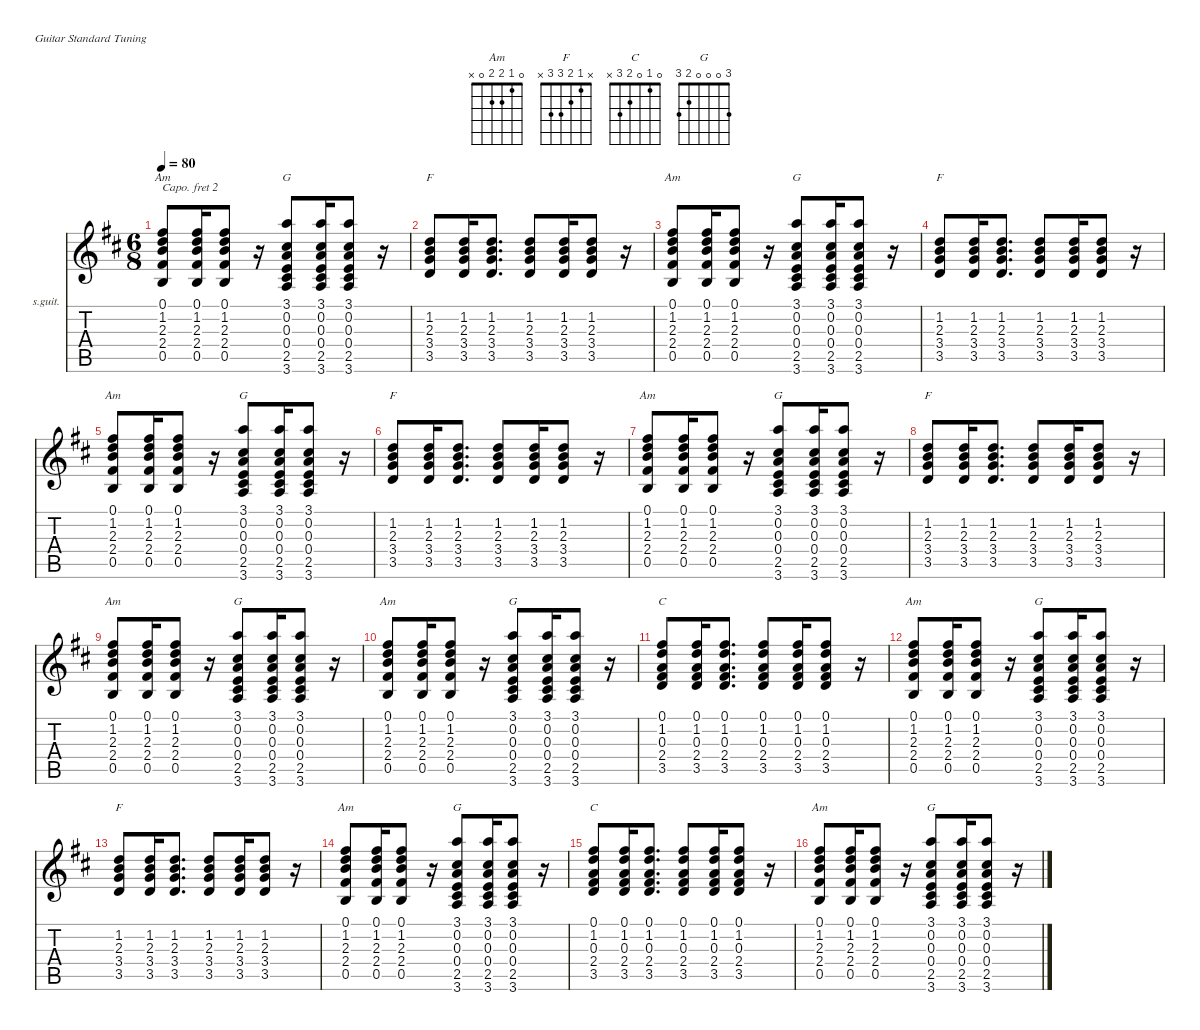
\defaultSystemsLayout 4
\hideDynamics
\bracketExtendMode nobrackets
\firstSystemTrackNameOrientation horizontal
\otherSystemsTrackNameOrientation horizontal
\track ("cowboy chords (capo) 05" "s.guit.") {instrument acousticguitarsteel}
\staff {score tabs}
\capo 2
\tuning (E4 B3 G3 D3 A2 E2)
\chord ("Am" 0 1 2 2 0 x) {showfingering false}
\chord ("F" x 1 2 3 3 x) {showfingering false}
\chord ("C" 0 1 0 2 3 x) {showfingering false}
\chord ("G" 3 0 0 0 2 3) {showfingering false}
\ts (6 8)
\tempo 80
\clef g2
\ks bminor
(0.5{acc forcenatural} 2.4{acc #} 2.3{acc forcenatural} 1.2{acc forcenatural} 0.1{acc #}).8{ch "Am" dy mf} (0.5{acc forcenatural} 2.4{acc #} 2.3{acc forcenatural} 1.2{acc forcenatural} 0.1{acc #}).16 (0.5{acc forcenatural} 2.4{acc #} 2.3{acc forcenatural} 1.2{acc forcenatural} 0.1{acc #}).8 r.16 (3.6{acc forcenatural} 2.5{acc #} 0.4{acc forcenatural} 0.3{acc forcenatural} 0.2{acc #} 3.1{acc forcenatural}).8{ch "G"} (3.6{acc forcenatural} 2.5{acc #} 0.4{acc forcenatural} 0.3{acc forcenatural} 0.2{acc #} 3.1{acc forcenatural}).16 (3.6{acc forcenatural} 2.5{acc #} 0.4{acc forcenatural} 0.3{acc forcenatural} 0.2{acc #} 3.1{acc forcenatural}).8 r.16 |
(3.5{acc forcenatural} 3.4{acc forcenatural} 2.3{acc forcenatural} 1.2{acc forcenatural}).8{ch "F"} (3.5{acc forcenatural} 3.4{acc forcenatural} 2.3{acc forcenatural} 1.2{acc forcenatural}).16 (3.5{acc forcenatural} 3.4{acc forcenatural} 2.3{acc forcenatural} 1.2{acc forcenatural}).8{d} (3.5{acc forcenatural} 3.4{acc forcenatural} 2.3{acc forcenatural} 1.2{acc forcenatural}).8 (3.5{acc forcenatural} 3.4{acc forcenatural} 2.3{acc forcenatural} 1.2{acc forcenatural}).16 (3.5{acc forcenatural} 3.4{acc forcenatural} 2.3{acc forcenatural} 1.2{acc forcenatural}).8 r.16 |
(0.5{acc forcenatural} 2.4{acc #} 2.3{acc forcenatural} 1.2{acc forcenatural} 0.1{acc #}).8{ch "Am"} (0.5{acc forcenatural} 2.4{acc #} 2.3{acc forcenatural} 1.2{acc forcenatural} 0.1{acc #}).16 (0.5{acc forcenatural} 2.4{acc #} 2.3{acc forcenatural} 1.2{acc forcenatural} 0.1{acc #}).8 r.16 (3.6{acc forcenatural} 2.5{acc #} 0.4{acc forcenatural} 0.3{acc forcenatural} 0.2{acc #} 3.1{acc forcenatural}).8{ch "G"} (3.6{acc forcenatural} 2.5{acc #} 0.4{acc forcenatural} 0.3{acc forcenatural} 0.2{acc #} 3.1{acc forcenatural}).16 (3.6{acc forcenatural} 2.5{acc #} 0.4{acc forcenatural} 0.3{acc forcenatural} 0.2{acc #} 3.1{acc forcenatural}).8 r.16 |
(3.5{acc forcenatural} 3.4{acc forcenatural} 2.3{acc forcenatural} 1.2{acc forcenatural}).8{ch "F"} (3.5{acc forcenatural} 3.4{acc forcenatural} 2.3{acc forcenatural} 1.2{acc forcenatural}).16 (3.5{acc forcenatural} 3.4{acc forcenatural} 2.3{acc forcenatural} 1.2{acc forcenatural}).8{d} (3.5{acc forcenatural} 3.4{acc forcenatural} 2.3{acc forcenatural} 1.2{acc forcenatural}).8 (3.5{acc forcenatural} 3.4{acc forcenatural} 2.3{acc forcenatural} 1.2{acc forcenatural}).16 (3.5{acc forcenatural} 3.4{acc forcenatural} 2.3{acc forcenatural} 1.2{acc forcenatural}).8 r.16 |
(0.5{acc forcenatural} 2.4{acc #} 2.3{acc forcenatural} 1.2{acc forcenatural} 0.1{acc #}).8{ch "Am"} (0.5{acc forcenatural} 2.4{acc #} 2.3{acc forcenatural} 1.2{acc forcenatural} 0.1{acc #}).16 (0.5{acc forcenatural} 2.4{acc #} 2.3{acc forcenatural} 1.2{acc forcenatural} 0.1{acc #}).8 r.16 (3.6{acc forcenatural} 2.5{acc #} 0.4{acc forcenatural} 0.3{acc forcenatural} 0.2{acc #} 3.1{acc forcenatural}).8{ch "G"} (3.6{acc forcenatural} 2.5{acc #} 0.4{acc forcenatural} 0.3{acc forcenatural} 0.2{acc #} 3.1{acc forcenatural}).16 (3.6{acc forcenatural} 2.5{acc #} 0.4{acc forcenatural} 0.3{acc forcenatural} 0.2{acc #} 3.1{acc forcenatural}).8 r.16 |
(3.5{acc forcenatural} 3.4{acc forcenatural} 2.3{acc forcenatural} 1.2{acc forcenatural}).8{ch "F"} (3.5{acc forcenatural} 3.4{acc forcenatural} 2.3{acc forcenatural} 1.2{acc forcenatural}).16 (3.5{acc forcenatural} 3.4{acc forcenatural} 2.3{acc forcenatural} 1.2{acc forcenatural}).8{d} (3.5{acc forcenatural} 3.4{acc forcenatural} 2.3{acc forcenatural} 1.2{acc forcenatural}).8 (3.5{acc forcenatural} 3.4{acc forcenatural} 2.3{acc forcenatural} 1.2{acc forcenatural}).16 (3.5{acc forcenatural} 3.4{acc forcenatural} 2.3{acc forcenatural} 1.2{acc forcenatural}).8 r.16 |
(0.5{acc forcenatural} 2.4{acc #} 2.3{acc forcenatural} 1.2{acc forcenatural} 0.1{acc #}).8{ch "Am"} (0.5{acc forcenatural} 2.4{acc #} 2.3{acc forcenatural} 1.2{acc forcenatural} 0.1{acc #}).16 (0.5{acc forcenatural} 2.4{acc #} 2.3{acc forcenatural} 1.2{acc forcenatural} 0.1{acc #}).8 r.16 (3.6{acc forcenatural} 2.5{acc #} 0.4{acc forcenatural} 0.3{acc forcenatural} 0.2{acc #} 3.1{acc forcenatural}).8{ch "G"} (3.6{acc forcenatural} 2.5{acc #} 0.4{acc forcenatural} 0.3{acc forcenatural} 0.2{acc #} 3.1{acc forcenatural}).16 (3.6{acc forcenatural} 2.5{acc #} 0.4{acc forcenatural} 0.3{acc forcenatural} 0.2{acc #} 3.1{acc forcenatural}).8 r.16 |
(3.5{acc forcenatural} 3.4{acc forcenatural} 2.3{acc forcenatural} 1.2{acc forcenatural}).8{ch "F"} (3.5{acc forcenatural} 3.4{acc forcenatural} 2.3{acc forcenatural} 1.2{acc forcenatural}).16 (3.5{acc forcenatural} 3.4{acc forcenatural} 2.3{acc forcenatural} 1.2{acc forcenatural}).8{d} (3.5{acc forcenatural} 3.4{acc forcenatural} 2.3{acc forcenatural} 1.2{acc forcenatural}).8 (3.5{acc forcenatural} 3.4{acc forcenatural} 2.3{acc forcenatural} 1.2{acc forcenatural}).16 (3.5{acc forcenatural} 3.4{acc forcenatural} 2.3{acc forcenatural} 1.2{acc forcenatural}).8 r.16 |
(0.5{acc forcenatural} 2.4{acc #} 2.3{acc forcenatural} 1.2{acc forcenatural} 0.1{acc #}).8{ch "Am"} (0.5{acc forcenatural} 2.4{acc #} 2.3{acc forcenatural} 1.2{acc forcenatural} 0.1{acc #}).16 (0.5{acc forcenatural} 2.4{acc #} 2.3{acc forcenatural} 1.2{acc forcenatural} 0.1{acc #}).8 r.16 (3.6{acc forcenatural} 2.5{acc #} 0.4{acc forcenatural} 0.3{acc forcenatural} 0.2{acc #} 3.1{acc forcenatural}).8{ch "G"} (3.6{acc forcenatural} 2.5{acc #} 0.4{acc forcenatural} 0.3{acc forcenatural} 0.2{acc #} 3.1{acc forcenatural}).16 (3.6{acc forcenatural} 2.5{acc #} 0.4{acc forcenatural} 0.3{acc forcenatural} 0.2{acc #} 3.1{acc forcenatural}).8 r.16 |
(0.5{acc forcenatural} 2.4{acc #} 2.3{acc forcenatural} 1.2{acc forcenatural} 0.1{acc #}).8{ch "Am"} (0.5{acc forcenatural} 2.4{acc #} 2.3{acc forcenatural} 1.2{acc forcenatural} 0.1{acc #}).16 (0.5{acc forcenatural} 2.4{acc #} 2.3{acc forcenatural} 1.2{acc forcenatural} 0.1{acc #}).8 r.16 (3.6{acc forcenatural} 2.5{acc #} 0.4{acc forcenatural} 0.3{acc forcenatural} 0.2{acc #} 3.1{acc forcenatural}).8{ch "G"} (3.6{acc forcenatural} 2.5{acc #} 0.4{acc forcenatural} 0.3{acc forcenatural} 0.2{acc #} 3.1{acc forcenatural}).16 (3.6{acc forcenatural} 2.5{acc #} 0.4{acc forcenatural} 0.3{acc forcenatural} 0.2{acc #} 3.1{acc forcenatural}).8 r.16 |
(3.5{acc forcenatural} 2.4{acc #} 0.3{acc forcenatural} 1.2{acc forcenatural} 0.1{acc #}).8{ch "C"} (3.5{acc forcenatural} 2.4{acc #} 0.3{acc forcenatural} 1.2{acc forcenatural} 0.1{acc #}).16 (3.5{acc forcenatural} 2.4{acc #} 0.3{acc forcenatural} 1.2{acc forcenatural} 0.1{acc #}).8{d} (3.5{acc forcenatural} 2.4{acc #} 0.3{acc forcenatural} 1.2{acc forcenatural} 0.1{acc #}).8 (3.5{acc forcenatural} 2.4{acc #} 0.3{acc forcenatural} 1.2{acc forcenatural} 0.1{acc #}).16 (3.5{acc forcenatural} 2.4{acc #} 0.3{acc forcenatural} 1.2{acc forcenatural} 0.1{acc #}).8 r.16 |
(0.5{acc forcenatural} 2.4{acc #} 2.3{acc forcenatural} 1.2{acc forcenatural} 0.1{acc #}).8{ch "Am"} (0.5{acc forcenatural} 2.4{acc #} 2.3{acc forcenatural} 1.2{acc forcenatural} 0.1{acc #}).16 (0.5{acc forcenatural} 2.4{acc #} 2.3{acc forcenatural} 1.2{acc forcenatural} 0.1{acc #}).8 r.16 (3.6{acc forcenatural} 2.5{acc #} 0.4{acc forcenatural} 0.3{acc forcenatural} 0.2{acc #} 3.1{acc forcenatural}).8{ch "G"} (3.6{acc forcenatural} 2.5{acc #} 0.4{acc forcenatural} 0.3{acc forcenatural} 0.2{acc #} 3.1{acc forcenatural}).16 (3.6{acc forcenatural} 2.5{acc #} 0.4{acc forcenatural} 0.3{acc forcenatural} 0.2{acc #} 3.1{acc forcenatural}).8 r.16 |
(3.5{acc forcenatural} 3.4{acc forcenatural} 2.3{acc forcenatural} 1.2{acc forcenatural}).8{ch "F"} (3.5{acc forcenatural} 3.4{acc forcenatural} 2.3{acc forcenatural} 1.2{acc forcenatural}).16 (3.5{acc forcenatural} 3.4{acc forcenatural} 2.3{acc forcenatural} 1.2{acc forcenatural}).8{d} (3.5{acc forcenatural} 3.4{acc forcenatural} 2.3{acc forcenatural} 1.2{acc forcenatural}).8 (3.5{acc forcenatural} 3.4{acc forcenatural} 2.3{acc forcenatural} 1.2{acc forcenatural}).16 (3.5{acc forcenatural} 3.4{acc forcenatural} 2.3{acc forcenatural} 1.2{acc forcenatural}).8 r.16 |
(0.5{acc forcenatural} 2.4{acc #} 2.3{acc forcenatural} 1.2{acc forcenatural} 0.1{acc #}).8{ch "Am"} (0.5{acc forcenatural} 2.4{acc #} 2.3{acc forcenatural} 1.2{acc forcenatural} 0.1{acc #}).16 (0.5{acc forcenatural} 2.4{acc #} 2.3{acc forcenatural} 1.2{acc forcenatural} 0.1{acc #}).8 r.16 (3.6{acc forcenatural} 2.5{acc #} 0.4{acc forcenatural} 0.3{acc forcenatural} 0.2{acc #} 3.1{acc forcenatural}).8{ch "G"} (3.6{acc forcenatural} 2.5{acc #} 0.4{acc forcenatural} 0.3{acc forcenatural} 0.2{acc #} 3.1{acc forcenatural}).16 (3.6{acc forcenatural} 2.5{acc #} 0.4{acc forcenatural} 0.3{acc forcenatural} 0.2{acc #} 3.1{acc forcenatural}).8 r.16 |
(3.5{acc forcenatural} 2.4{acc #} 0.3{acc forcenatural} 1.2{acc forcenatural} 0.1{acc #}).8{ch "C"} (3.5{acc forcenatural} 2.4{acc #} 0.3{acc forcenatural} 1.2{acc forcenatural} 0.1{acc #}).16 (3.5{acc forcenatural} 2.4{acc #} 0.3{acc forcenatural} 1.2{acc forcenatural} 0.1{acc #}).8{d} (3.5{acc forcenatural} 2.4{acc #} 0.3{acc forcenatural} 1.2{acc forcenatural} 0.1{acc #}).8 (3.5{acc forcenatural} 2.4{acc #} 0.3{acc forcenatural} 1.2{acc forcenatural} 0.1{acc #}).16 (3.5{acc forcenatural} 2.4{acc #} 0.3{acc forcenatural} 1.2{acc forcenatural} 0.1{acc #}).8 r.16 |
(0.5{acc forcenatural} 2.4{acc #} 2.3{acc forcenatural} 1.2{acc forcenatural} 0.1{acc #}).8{ch "Am"} (0.5{acc forcenatural} 2.4{acc #} 2.3{acc forcenatural} 1.2{acc forcenatural} 0.1{acc #}).16 (0.5{acc forcenatural} 2.4{acc #} 2.3{acc forcenatural} 1.2{acc forcenatural} 0.1{acc #}).8 r.16 (3.6{acc forcenatural} 2.5{acc #} 0.4{acc forcenatural} 0.3{acc forcenatural} 0.2{acc #} 3.1{acc forcenatural}).8{ch "G"} (3.6{acc forcenatural} 2.5{acc #} 0.4{acc forcenatural} 0.3{acc forcenatural} 0.2{acc #} 3.1{acc forcenatural}).16 (3.6{acc forcenatural} 2.5{acc #} 0.4{acc forcenatural} 0.3{acc forcenatural} 0.2{acc #} 3.1{acc forcenatural}).8 r.16
